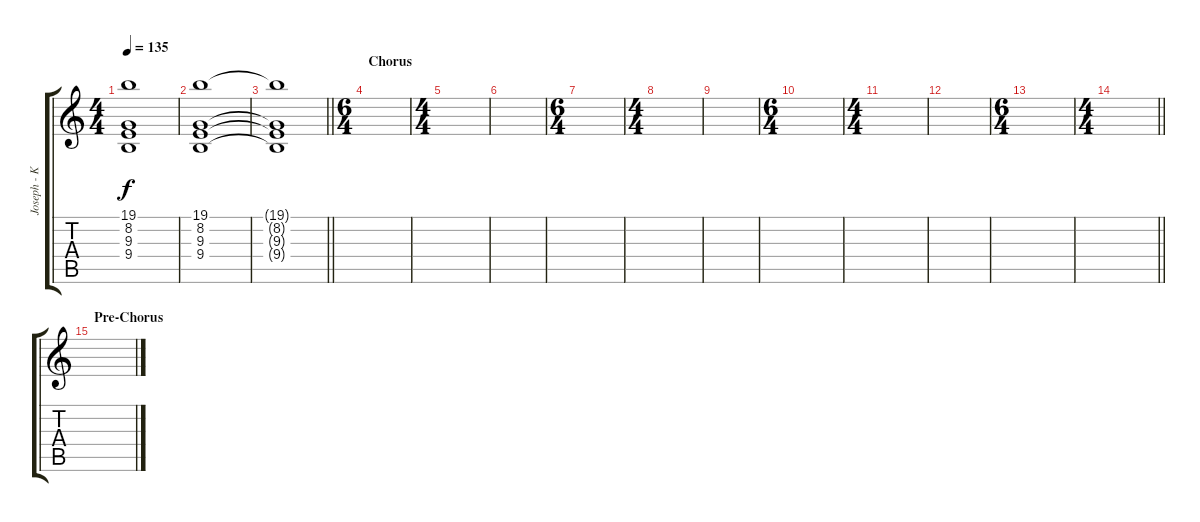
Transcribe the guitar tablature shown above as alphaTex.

\track ("Joseph - Keyboards" "Joseph - K") {instrument pad2warm}
\staff {score tabs}
\tuning (E4 B3 G3 D3 A2 E2) {hide}
\ts (4 4)
\tempo 135
\clef g2
\ks c
(19.1{t} 8.2{t} 9.3{t} 9.4{t}).1{dy f} |
(19.1 8.2 9.3 9.4).1 |
\barLineRight lightlight
(19.1{t} 8.2{t} 9.3{t} 9.4{t}).1 |
\ts (6 4)
\section ("" "Chorus")
|
\ts (4 4)
|
|
\ts (6 4)
|
\ts (4 4)
|
|
\ts (6 4)
|
\ts (4 4)
|
|
\ts (6 4)
|
\ts (4 4)
\barLineRight lightlight
|
\section ("" "Pre-Chorus")
